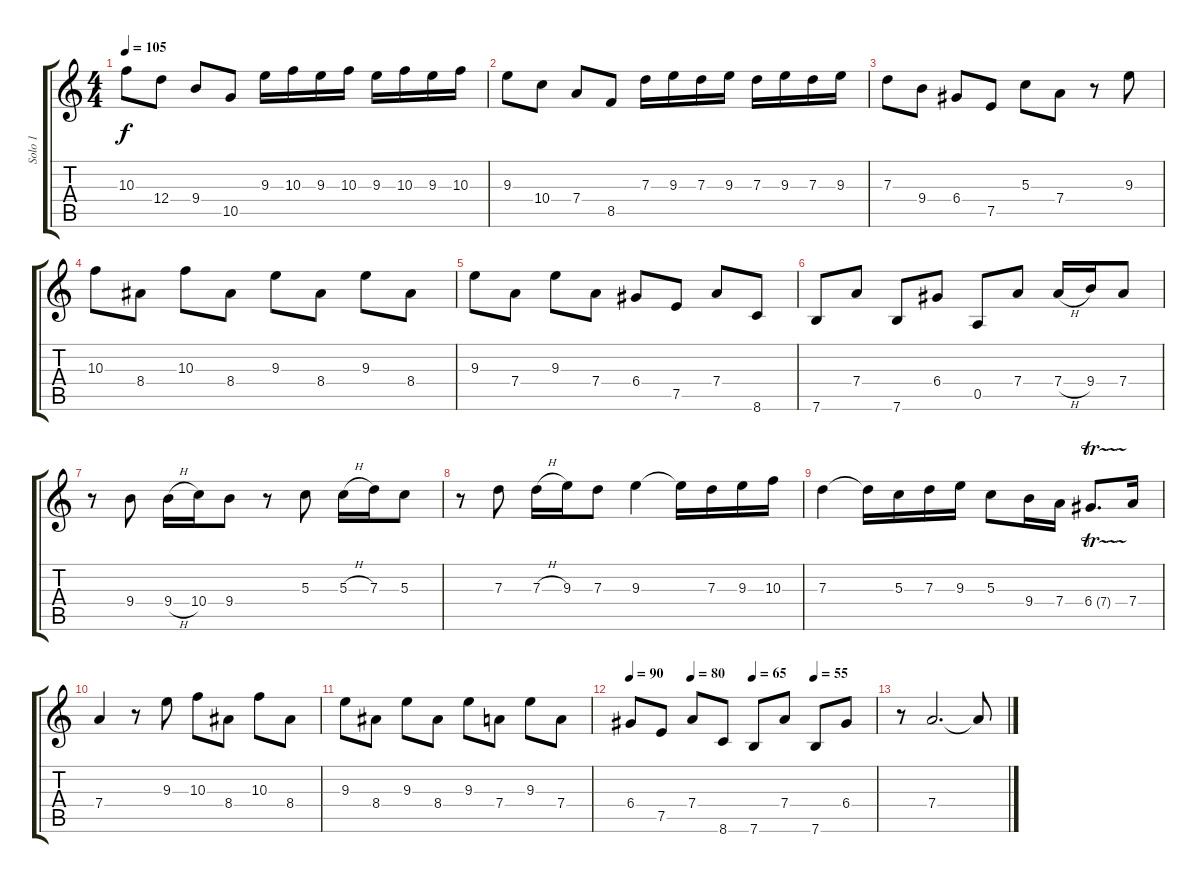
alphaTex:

\track ("Solo 1" "Solo 1") {instrument distortionguitar}
\staff {score tabs}
\tuning (E4 B3 G3 D3 A2 E2) {hide}
\ts (4 4)
\tempo 105
\clef g2
\ks c
10.3.8{dy f} 12.4.8 9.4.8 10.5.8 9.3.16 10.3.16 9.3.16 10.3.16 9.3.16 10.3.16 9.3.16 10.3.16 |
9.3.8 10.4.8 7.4.8 8.5.8 7.3.16 9.3.16 7.3.16 9.3.16 7.3.16 9.3.16 7.3.16 9.3.16 |
7.3.8 9.4.8 6.4.8 7.5.8 5.3.8 7.4.8 r.8 9.3.8 |
10.3.8 8.4.8 10.3.8 8.4.8 9.3.8 8.4.8 9.3.8 8.4.8 |
9.3.8 7.4.8 9.3.8 7.4.8 6.4.8 7.5.8 7.4.8 8.6.8 |
7.6.8 7.4.8 7.6.8 6.4.8 0.5.8 7.4.8 7.4{h}.16 9.4.16 7.4.8 |
r.8 9.4.8 9.4{h}.16 10.4.16 9.4.8 r.8 5.3.8 5.3{h}.16 7.3.16 5.3.8 |
r.8 7.3.8 7.3{h}.16 9.3.16 7.3.8 9.3.4 9.3{t}.16 7.3.16 9.3.16 10.3.16 |
7.3.4 7.3{t}.16 5.3.16 7.3.16 9.3.16 5.3.8 9.4.16 7.4.16 6.4{tr (7 32)}.8{d} 7.4.16 |
7.4.4 r.8 9.3.8 10.3.8 8.4.8 10.3.8 8.4.8 |
9.3.8 8.4.8 9.3.8 8.4.8 9.3.8 7.4.8 9.3.8 7.4.8 |
\tempo 90
\tempo (80 0.25)
\tempo (65 0.5)
\tempo (55 0.75)
6.4.8 7.5.8 7.4.8 8.6.8 7.6.8 7.4.8 7.6.8 6.4.8 |
r.8 7.4.2{d} 7.4{t}.8
